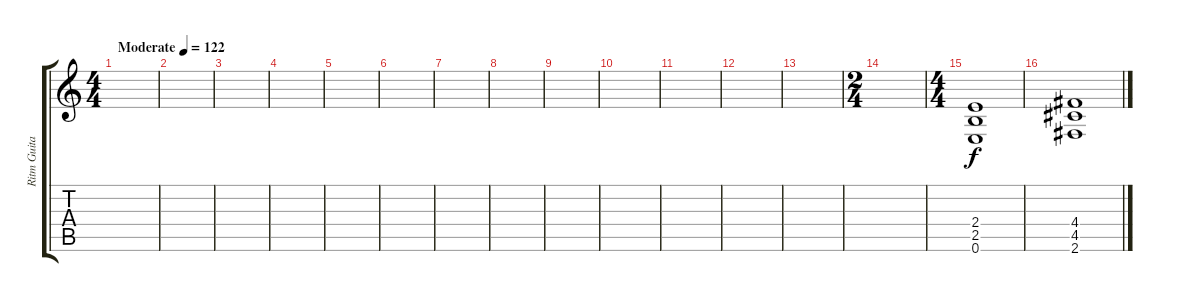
\track ("Ritm Guitar" "Ritm Guita") {instrument distortionguitar}
\staff {score tabs}
\tuning (E4 B3 G3 D3 A2 E2) {hide}
\ts (4 4)
\tempo (122 "Moderate")
\clef g2
\ks c
|
|
|
|
|
|
|
|
|
|
|
|
|
\ts (2 4)
|
\ts (4 4)
(2.4 2.5 0.6).1 |
(4.4 4.5 2.6).1
